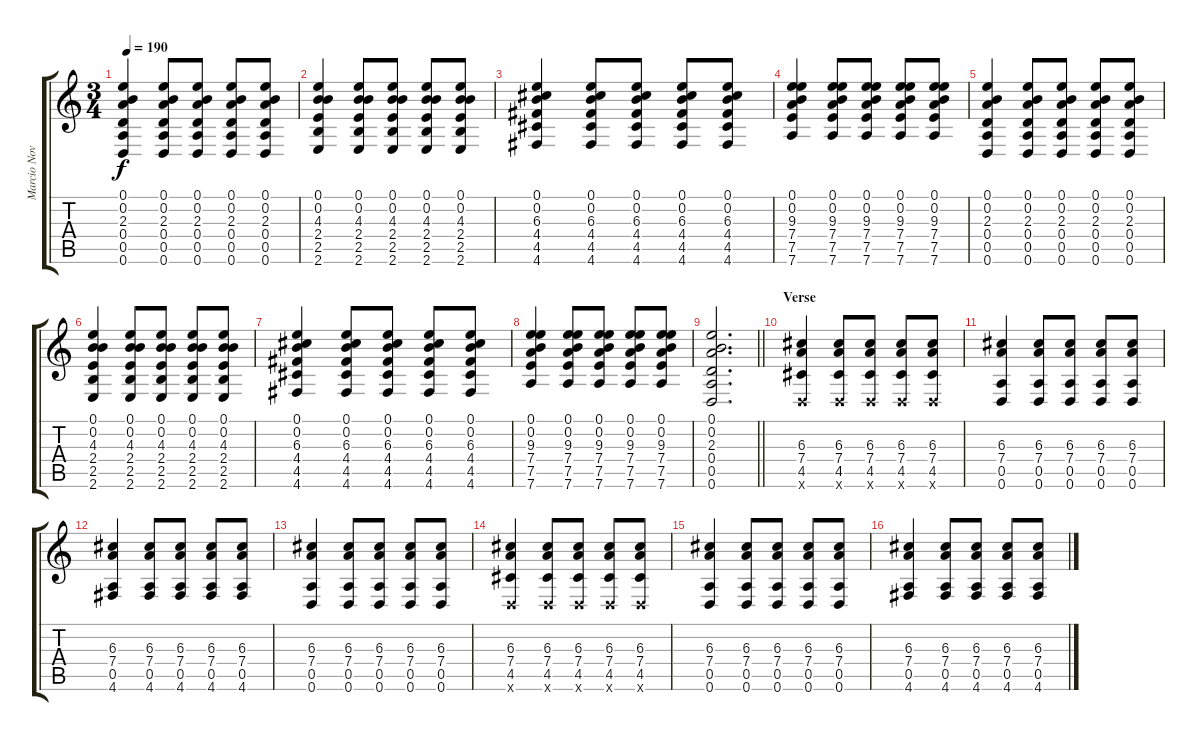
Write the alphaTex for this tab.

\track ("Marcio Novelli" "Marcio Nov") {instrument acousticguitarsteel}
\staff {score tabs}
\tuning (E4 B3 G3 D3 A2 D2) {hide}
\ts (3 4)
\tempo 190
\clef g2
\ks c
(0.1 0.2 2.3 0.4 0.5 0.6).4{dy f} (0.1 0.2 2.3 0.4 0.5 0.6).8 (0.1 0.2 2.3 0.4 0.5 0.6).8 (0.1 0.2 2.3 0.4 0.5 0.6).8 (0.1 0.2 2.3 0.4 0.5 0.6).8 |
(0.1 0.2 4.3 2.4 2.5 2.6).4 (0.1 0.2 4.3 2.4 2.5 2.6).8 (0.1 0.2 4.3 2.4 2.5 2.6).8 (0.1 0.2 4.3 2.4 2.5 2.6).8 (0.1 0.2 4.3 2.4 2.5 2.6).8 |
(0.1 0.2 6.3 4.4 4.5 4.6).4 (0.1 0.2 6.3 4.4 4.5 4.6).8 (0.1 0.2 6.3 4.4 4.5 4.6).8 (0.1 0.2 6.3 4.4 4.5 4.6).8 (0.1 0.2 6.3 4.4 4.5 4.6).8 |
(0.1 0.2 9.3 7.4 7.5 7.6).4 (0.1 0.2 9.3 7.4 7.5 7.6).8 (0.1 0.2 9.3 7.4 7.5 7.6).8 (0.1 0.2 9.3 7.4 7.5 7.6).8 (0.1 0.2 9.3 7.4 7.5 7.6).8 |
(0.1 0.2 2.3 0.4 0.5 0.6).4 (0.1 0.2 2.3 0.4 0.5 0.6).8 (0.1 0.2 2.3 0.4 0.5 0.6).8 (0.1 0.2 2.3 0.4 0.5 0.6).8 (0.1 0.2 2.3 0.4 0.5 0.6).8 |
(0.1 0.2 4.3 2.4 2.5 2.6).4 (0.1 0.2 4.3 2.4 2.5 2.6).8 (0.1 0.2 4.3 2.4 2.5 2.6).8 (0.1 0.2 4.3 2.4 2.5 2.6).8 (0.1 0.2 4.3 2.4 2.5 2.6).8 |
(0.1 0.2 6.3 4.4 4.5 4.6).4 (0.1 0.2 6.3 4.4 4.5 4.6).8 (0.1 0.2 6.3 4.4 4.5 4.6).8 (0.1 0.2 6.3 4.4 4.5 4.6).8 (0.1 0.2 6.3 4.4 4.5 4.6).8 |
(0.1 0.2 9.3 7.4 7.5 7.6).4 (0.1 0.2 9.3 7.4 7.5 7.6).8 (0.1 0.2 9.3 7.4 7.5 7.6).8 (0.1 0.2 9.3 7.4 7.5 7.6).8 (0.1 0.2 9.3 7.4 7.5 7.6).8 |
\barLineRight lightlight
(0.1 0.2 2.3 0.4 0.5 0.6).2{d} |
\section ("" "Verse")
(6.3 7.4 4.5 0.6{x}).4 (6.3 7.4 4.5 0.6{x}).8 (6.3 7.4 4.5 0.6{x}).8 (6.3 7.4 4.5 0.6{x}).8 (6.3 7.4 4.5 0.6{x}).8 |
(6.3 7.4 0.5 0.6).4 (6.3 7.4 0.5 0.6).8 (6.3 7.4 0.5 0.6).8 (6.3 7.4 0.5 0.6).8 (6.3 7.4 0.5 0.6).8 |
(6.3 7.4 0.5 4.6).4 (6.3 7.4 0.5 4.6).8 (6.3 7.4 0.5 4.6).8 (6.3 7.4 0.5 4.6).8 (6.3 7.4 0.5 4.6).8 |
(6.3 7.4 0.5 0.6).4 (6.3 7.4 0.5 0.6).8 (6.3 7.4 0.5 0.6).8 (6.3 7.4 0.5 0.6).8 (6.3 7.4 0.5 0.6).8 |
(6.3 7.4 4.5 0.6{x}).4 (6.3 7.4 4.5 0.6{x}).8 (6.3 7.4 4.5 0.6{x}).8 (6.3 7.4 4.5 0.6{x}).8 (6.3 7.4 4.5 0.6{x}).8 |
(6.3 7.4 0.5 0.6).4 (6.3 7.4 0.5 0.6).8 (6.3 7.4 0.5 0.6).8 (6.3 7.4 0.5 0.6).8 (6.3 7.4 0.5 0.6).8 |
(6.3 7.4 0.5 4.6).4 (6.3 7.4 0.5 4.6).8 (6.3 7.4 0.5 4.6).8 (6.3 7.4 0.5 4.6).8 (6.3 7.4 0.5 4.6).8
